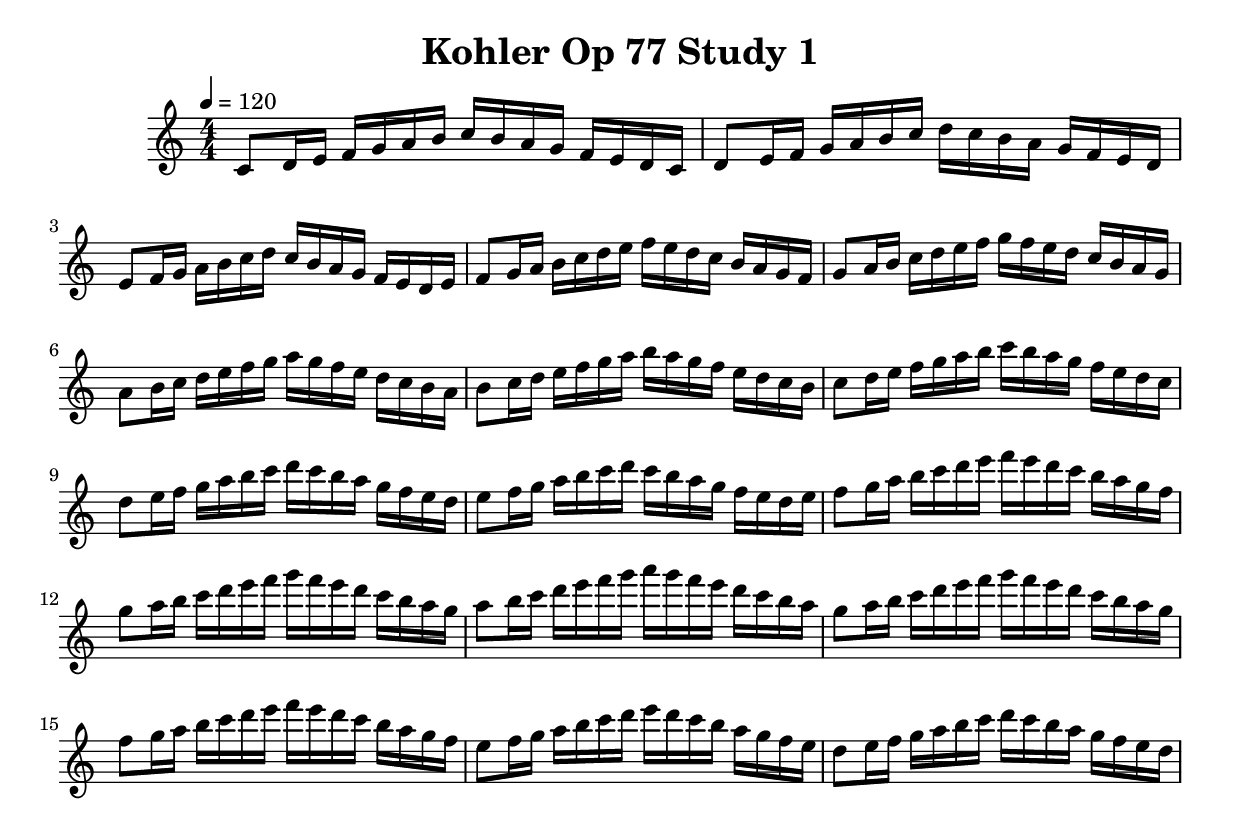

\header { title = \markup "Kohler Op 77 Study 1" }

PartPOneVoiceOne =  \relative c' {
    \clef "treble" 
    \numericTimeSignature\time 4/4 
    \key c \major
    \tempo 4 = 120

    % Measures 1 to 8
    c8 d16 e16 f16 g16 a16 b16 c16 b16 a16 g16 f16 e16 d16 c16

    d8 e16 f16 g16 a16 b16 c16 d16 c16 b16 a16 g16 f16 e16 d16

    e8 f16 g16 a16 b16 c16 d16 c16 b16 a16 g16 f16 e16 d16 e16

    f8 g16 a16 b16 c16 d16 e16 f16 e16 d16 c16 b16 a16 g16 f16

    g8 a16 b16 c16 d16 e16 f16 g16 f16 e16 d16 c16 b16 a16 g16

    a8 b16 c16 d16 e16 f16 g16 a16 g16 f16 e16 d16 c16 b16 a16

    b8 c16 d16 e16 f16 g16 a16 b16 a16 g16 f16 e16 d16 c16 b16

    c8 d16 e16 f16 g16 a16 b16 c16 b16 a16 g16 f16 e16 d16 c16

     % Measures 9 to 16
    d8 e16 f16 g16 a16 b16 c16 d16 c16 b16 a16 g16 f16 e16 d16

    e8 f16 g16 a16 b16 c16 d16 c16 b16 a16 g16 f16 e16 d16 e16

    f8 g16 a16 b16 c16 d16 e16 f16 e16 d16 c16 b16 a16 g16 f16

    g8 a16 b16 c16 d16 e16 f16 g16 f16 e16 d16 c16 b16 a16 g16

    a8 b16 c16 d16 e16 f16 g16 a16 g16 f16 e16 d16 c16 b16 a16

    g8 a16 b16 c16 d16 e16 f16 g16 f16 e16 d16 c16 b16 a16 g16

    f8 g16 a16 b16 c16 d16 e16 f16 e16 d16 c16 b16 a16 g16 f16

    e8 f16 g16 a16 b16 c16 d16 e16 d16 c16 b16 a16 g16 f16 e16
    
    d8 e16 f16 g16 a16 b16 c16 d16 c16 b16 a16 g16 f16 e16 d16
    

    }

\score 
{
    <<
        \new Staff
        <<
            \context Staff 
                << 
                \mergeDifferentlyDottedOn\mergeDifferentlyHeadedOn
                \context Voice = "PartPOneVoiceOne" {  \PartPOneVoiceOne }
                >>
        >>    
    >>
    \layout {}
    \midi {\tempo 4 = 120 }
}